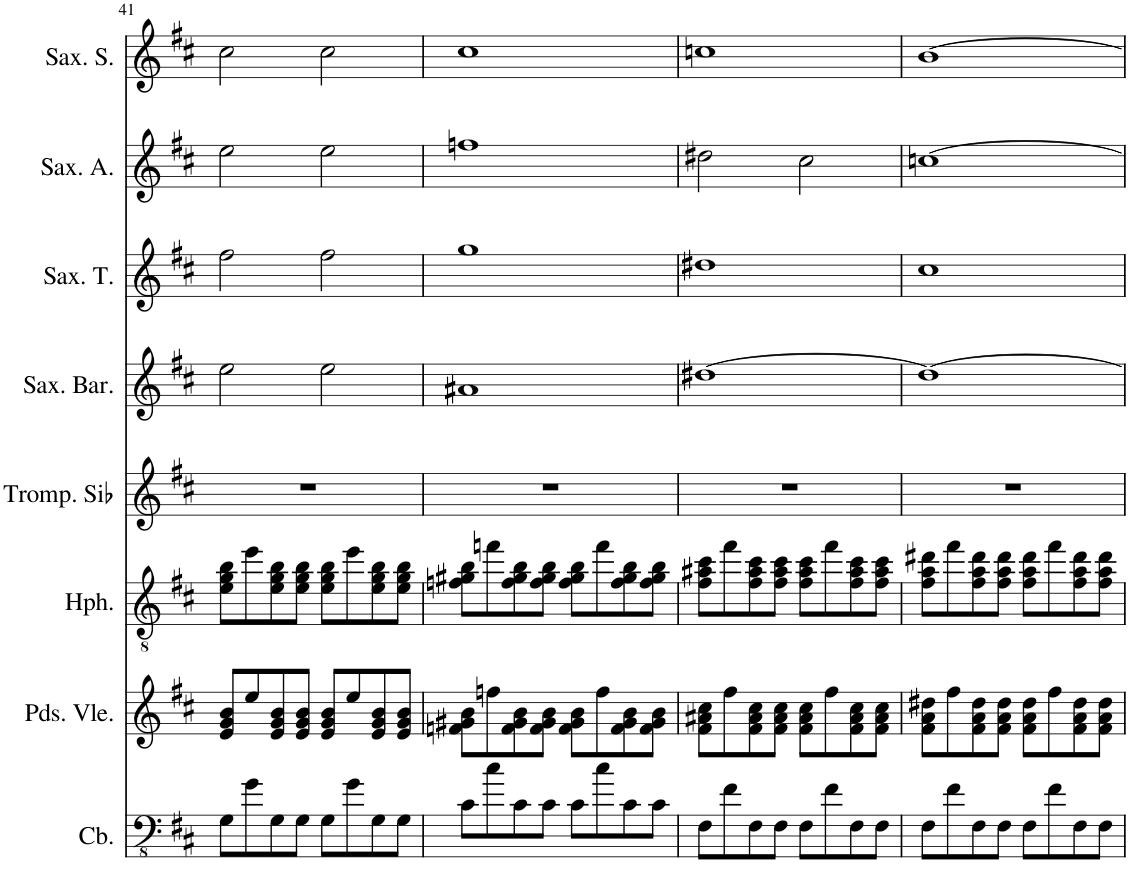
**kern	**kern	**kern	**kern	**kern	**kern	**kern	**kern
*part8	*part7	*part6	*part5	*part4	*part3	*part2	*part1
*staff8	*staff7	*staff6	*staff5	*staff4	*staff3	*staff2	*staff1
*I"Contrebasse, Contrabass Accomp	*I"Pardessus de viole, Violin Accomp	*I"Clarinette-Heckelphone, Oboe Accomp	*I"Trompette en Sib, Trumpet Accomp	*I"Saxophone Baryton, Baritone Sax	*I"Saxophone Ténor, Tenor Sax	*I"Saxophone Alto, Alto Sax	*I"Saxophone Soprano, Soprano Sax
*I'Cb.	*I'Pds. Vle.	*I'Hph.	*I'Tromp. Sib	*I'Sax. Bar.	*I'Sax. T.	*I'Sax. A.	*I'Sax. S.
!!LO:PB:g=z
*clefFv4	*clefG2	*clefGv2	*clefG2	*clefG2	*clefG2	*clefG2	*clefG2
*Trd7c12	*	*	*Trd1c2	*Trd12c21	*Trd8c14	*Trd5c9	*Trd1c2
*k[f#c#]	*k[f#c#]	*k[f#c#]	*k[f#c#]	*k[f#c#]	*k[f#c#]	*k[f#c#]	*k[f#c#]
*M4/4	*M4/4	*M4/4	*M4/4	*M4/4	*M4/4	*M4/4	*M4/4
=41	=41	=41	=41	=41	=41	=41	=41
8GG\L	8e/ 8g/ 8b/L	8e\ 8g\ 8b\L	1r	2ee\	2ff#\	2ee\	2cc#\
8G\	8ee/	8ee\	.	.	.	.	.
8GG\	8e/ 8g/ 8b/	8e\ 8g\ 8b\	.	.	.	.	.
8GG\J	8e/ 8g/ 8b/J	8e\ 8g\ 8b\J	.	.	.	.	.
8GG\L	8e/ 8g/ 8b/L	8e\ 8g\ 8b\L	.	2ee\	2ff#\	2ee\	2cc#\
8G\	8ee/	8ee\	.	.	.	.	.
8GG\	8e/ 8g/ 8b/	8e\ 8g\ 8b\	.	.	.	.	.
8GG\J	8e/ 8g/ 8b/J	8e\ 8g\ 8b\J	.	.	.	.	.
=42	=42	=42	=42	=42	=42	=42	=42
8C#\L	8fn\ 8g#X\ 8b\L	8fn\ 8g#X\ 8b\L	1r	1a#X	1gg	1ffn	1cc#
8c#\	8ffn\	8ffn\	.	.	.	.	.
8C#\	8f\ 8g#\ 8b\	8f\ 8g#\ 8b\	.	.	.	.	.
8C#\J	8f\ 8g#\ 8b\J	8f\ 8g#\ 8b\J	.	.	.	.	.
8C#\L	8f\ 8g#\ 8b\L	8f\ 8g#\ 8b\L	.	.	.	.	.
8c#\	8ff\	8ff\	.	.	.	.	.
8C#\	8f\ 8g#\ 8b\	8f\ 8g#\ 8b\	.	.	.	.	.
8C#\J	8f\ 8g#\ 8b\J	8f\ 8g#\ 8b\J	.	.	.	.	.
=43	=43	=43	=43	=43	=43	=43	=43
8FF#\L	8f#\ 8a#X\ 8cc#\L	8f#\ 8a#X\ 8cc#\L	1r	[1dd#X	1dd#X	2dd#X\	1ccn
8F#\	8ff#\	8ff#\	.	.	.	.	.
8FF#\	8f#\ 8a#\ 8cc#\	8f#\ 8a#\ 8cc#\	.	.	.	.	.
8FF#\J	8f#\ 8a#\ 8cc#\J	8f#\ 8a#\ 8cc#\J	.	.	.	.	.
8FF#\L	8f#\ 8a#\ 8cc#\L	8f#\ 8a#\ 8cc#\L	.	.	.	2cc#\	.
8F#\	8ff#\	8ff#\	.	.	.	.	.
8FF#\	8f#\ 8a#\ 8cc#\	8f#\ 8a#\ 8cc#\	.	.	.	.	.
8FF#\J	8f#\ 8a#\ 8cc#\J	8f#\ 8a#\ 8cc#\J	.	.	.	.	.
=44	=44	=44	=44	=44	=44	=44	=44
8FF#\L	8f#\ 8a\ 8dd#X\L	8f#\ 8a\ 8dd#X\L	1r	1dd#_	1cc#	[1ccn	[1b
8F#\	8ff#\	8ff#\	.	.	.	.	.
8FF#\	8f#\ 8a\ 8dd#\	8f#\ 8a\ 8dd#\	.	.	.	.	.
8FF#\J	8f#\ 8a\ 8dd#\J	8f#\ 8a\ 8dd#\J	.	.	.	.	.
8FF#\L	8f#\ 8a\ 8dd#\L	8f#\ 8a\ 8dd#\L	.	.	.	.	.
8F#\	8ff#\	8ff#\	.	.	.	.	.
8FF#\	8f#\ 8a\ 8dd#\	8f#\ 8a\ 8dd#\	.	.	.	.	.
8FF#\J	8f#\ 8a\ 8dd#\J	8f#\ 8a\ 8dd#\J	.	.	.	.	.
=	=	=	=	=	=	=	=
*-	*-	*-	*-	*-	*-	*-	*-
